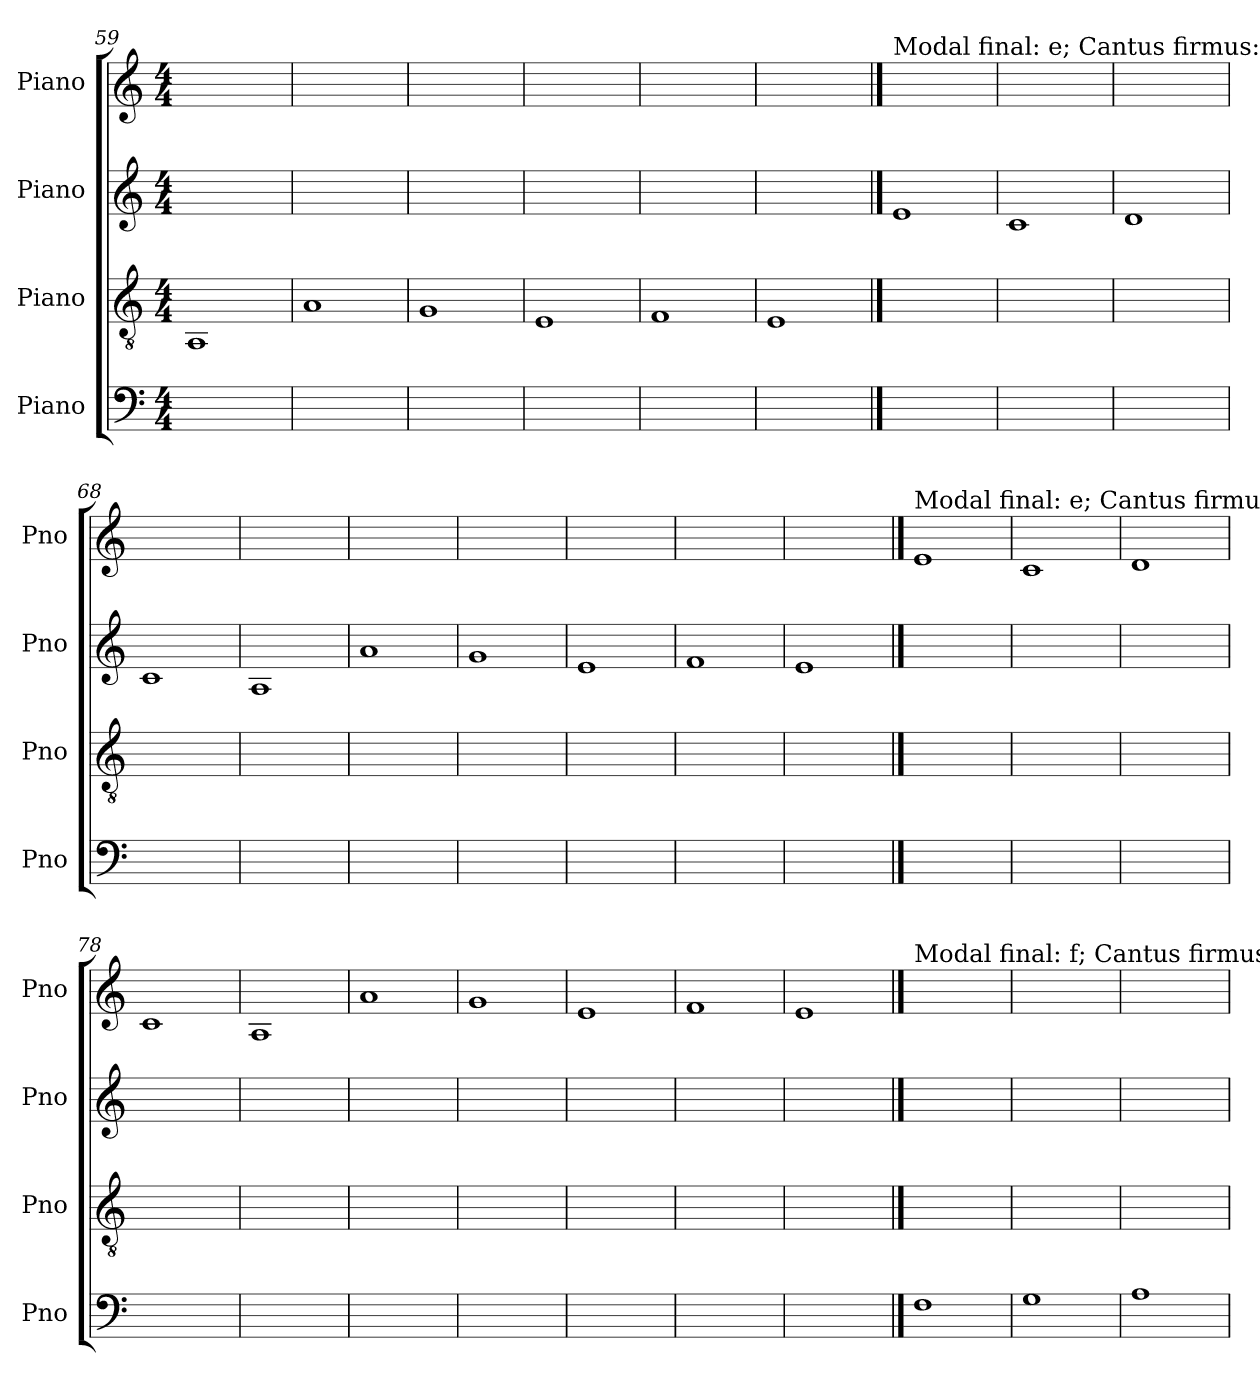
**kern	**kern	**kern	**kern
*part4	*part3	*part2	*part1
*staff4	*staff3	*staff2	*staff1
*I"Piano	*I"Piano	*I"Piano	*I"Piano
*I'Pno	*I'Pno	*I'Pno	*I'Pno
*clefF4	*clefGv2	*clefG2	*clefG2
*k[]	*k[]	*k[]	*k[]
*M4/4	*M4/4	*M4/4	*M4/4
=59	=59	=59	=59
1ryy	1AA	1ryy	1ryy
=60	=60	=60	=60
1ryy	1A	1ryy	1ryy
=61	=61	=61	=61
1ryy	1G	1ryy	1ryy
=62	=62	=62	=62
1ryy	1E	1ryy	1ryy
=63	=63	=63	=63
1ryy	1F	1ryy	1ryy
=64	=64	=64	=64
1ryy	1E	1ryy	1ryy
!!LO:PB:g=z
==65	==65	==65	==65
!	!	!	!LO:TX:a:t=Modal final&colon; e; Cantus firmus&colon; 2
1ryy	1ryy	1e	1ryy
=66	=66	=66	=66
1ryy	1ryy	1c	1ryy
=67	=67	=67	=67
1ryy	1ryy	1d	1ryy
=68	=68	=68	=68
1ryy	1ryy	1c	1ryy
=69	=69	=69	=69
1ryy	1ryy	1A	1ryy
=70	=70	=70	=70
1ryy	1ryy	1a	1ryy
=71	=71	=71	=71
1ryy	1ryy	1g	1ryy
=72	=72	=72	=72
1ryy	1ryy	1e	1ryy
=73	=73	=73	=73
1ryy	1ryy	1f	1ryy
=74	=74	=74	=74
1ryy	1ryy	1e	1ryy
!!LO:LB:g=z
==75	==75	==75	==75
!	!	!	!LO:TX:a:t=Modal final&colon; e; Cantus firmus&colon; 1
1ryy	1ryy	1ryy	1e
=76	=76	=76	=76
1ryy	1ryy	1ryy	1c
=77	=77	=77	=77
1ryy	1ryy	1ryy	1d
=78	=78	=78	=78
1ryy	1ryy	1ryy	1c
=79	=79	=79	=79
1ryy	1ryy	1ryy	1A
=80	=80	=80	=80
1ryy	1ryy	1ryy	1a
=81	=81	=81	=81
1ryy	1ryy	1ryy	1g
=82	=82	=82	=82
1ryy	1ryy	1ryy	1e
=83	=83	=83	=83
1ryy	1ryy	1ryy	1f
=84	=84	=84	=84
1ryy	1ryy	1ryy	1e
!!LO:LB:g=z
==85	==85	==85	==85
!	!	!	!LO:TX:a:t=Modal final&colon; f; Cantus firmus&colon; 4
1F	1ryy	1ryy	1ryy
=86	=86	=86	=86
1G	1ryy	1ryy	1ryy
=87	=87	=87	=87
1A	1ryy	1ryy	1ryy
=	=	=	=
*-	*-	*-	*-
